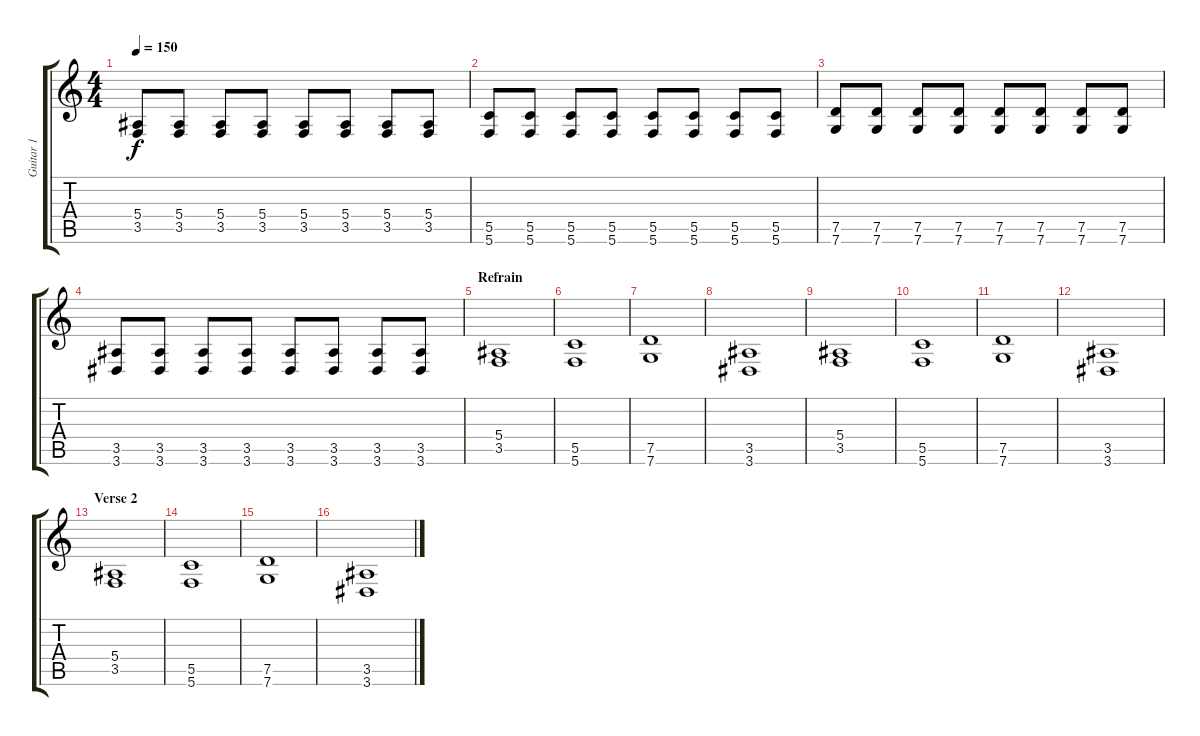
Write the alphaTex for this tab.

\track ("Guitar 1" "Guitar 1") {instrument distortionguitar}
\staff {score tabs}
\tuning (D4 A3 F3 C2 G2 C2) {hide}
\ts (4 4)
\tempo 150
\clef g2
\ks c
(5.4 3.5).8{dy f} (5.4 3.5).8 (5.4 3.5).8 (5.4 3.5).8 (5.4 3.5).8 (5.4 3.5).8 (5.4 3.5).8 (5.4 3.5).8 |
(5.5 5.6).8 (5.5 5.6).8 (5.5 5.6).8 (5.5 5.6).8 (5.5 5.6).8 (5.5 5.6).8 (5.5 5.6).8 (5.5 5.6).8 |
(7.5 7.6).8 (7.5 7.6).8 (7.5 7.6).8 (7.5 7.6).8 (7.5 7.6).8 (7.5 7.6).8 (7.5 7.6).8 (7.5 7.6).8 |
(3.5 3.6).8 (3.5 3.6).8 (3.5 3.6).8 (3.5 3.6).8 (3.5 3.6).8 (3.5 3.6).8 (3.5 3.6).8 (3.5 3.6).8 |
\section ("" "Refrain")
(5.4 3.5).1 |
(5.5 5.6).1 |
(7.5 7.6).1 |
(3.5 3.6).1 |
(5.4 3.5).1 |
(5.5 5.6).1 |
(7.5 7.6).1 |
(3.5 3.6).1 |
\section ("" "Verse 2")
(5.4 3.5).1 |
(5.5 5.6).1 |
(7.5 7.6).1 |
(3.5 3.6).1
